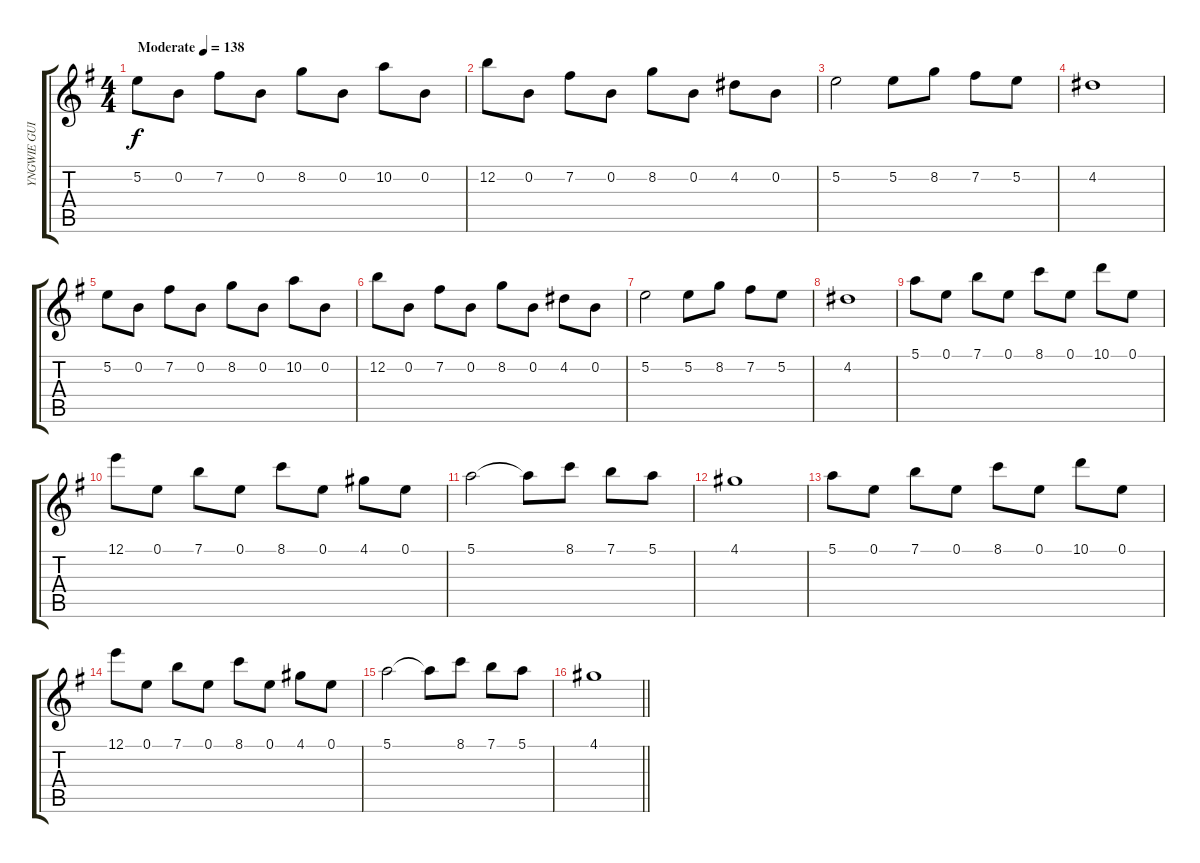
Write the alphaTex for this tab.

\track ("YNGWIE GUITAR 2" "YNGWIE GUI") {instrument acousticguitarsteel}
\staff {score tabs}
\tuning (E4 B3 G3 D3 A2 E2) {hide}
\ts (4 4)
\tempo (138 "Moderate")
\clef g2
\ks eminor
5.2.8{dy f instrument acousticguitarsteel} 0.2.8 7.2.8 0.2.8 8.2.8 0.2.8 10.2.8 0.2.8 |
12.2.8 0.2.8 7.2.8 0.2.8 8.2.8 0.2.8 4.2.8 0.2.8 |
5.2.2 5.2.8 8.2.8 7.2.8 5.2.8 |
4.2.1 |
5.2.8 0.2.8 7.2.8 0.2.8 8.2.8 0.2.8 10.2.8 0.2.8 |
12.2.8 0.2.8 7.2.8 0.2.8 8.2.8 0.2.8 4.2.8 0.2.8 |
5.2.2 5.2.8 8.2.8 7.2.8 5.2.8 |
4.2.1 |
5.1.8 0.1.8 7.1.8 0.1.8 8.1.8 0.1.8 10.1.8 0.1.8 |
12.1.8 0.1.8 7.1.8 0.1.8 8.1.8 0.1.8 4.1.8 0.1.8 |
5.1.2 5.1{t}.8 8.1.8 7.1.8 5.1.8 |
4.1.1 |
5.1.8 0.1.8 7.1.8 0.1.8 8.1.8 0.1.8 10.1.8 0.1.8 |
12.1.8 0.1.8 7.1.8 0.1.8 8.1.8 0.1.8 4.1.8 0.1.8 |
5.1.2 5.1{t}.8 8.1.8 7.1.8 5.1.8 |
\barLineRight lightlight
4.1.1
